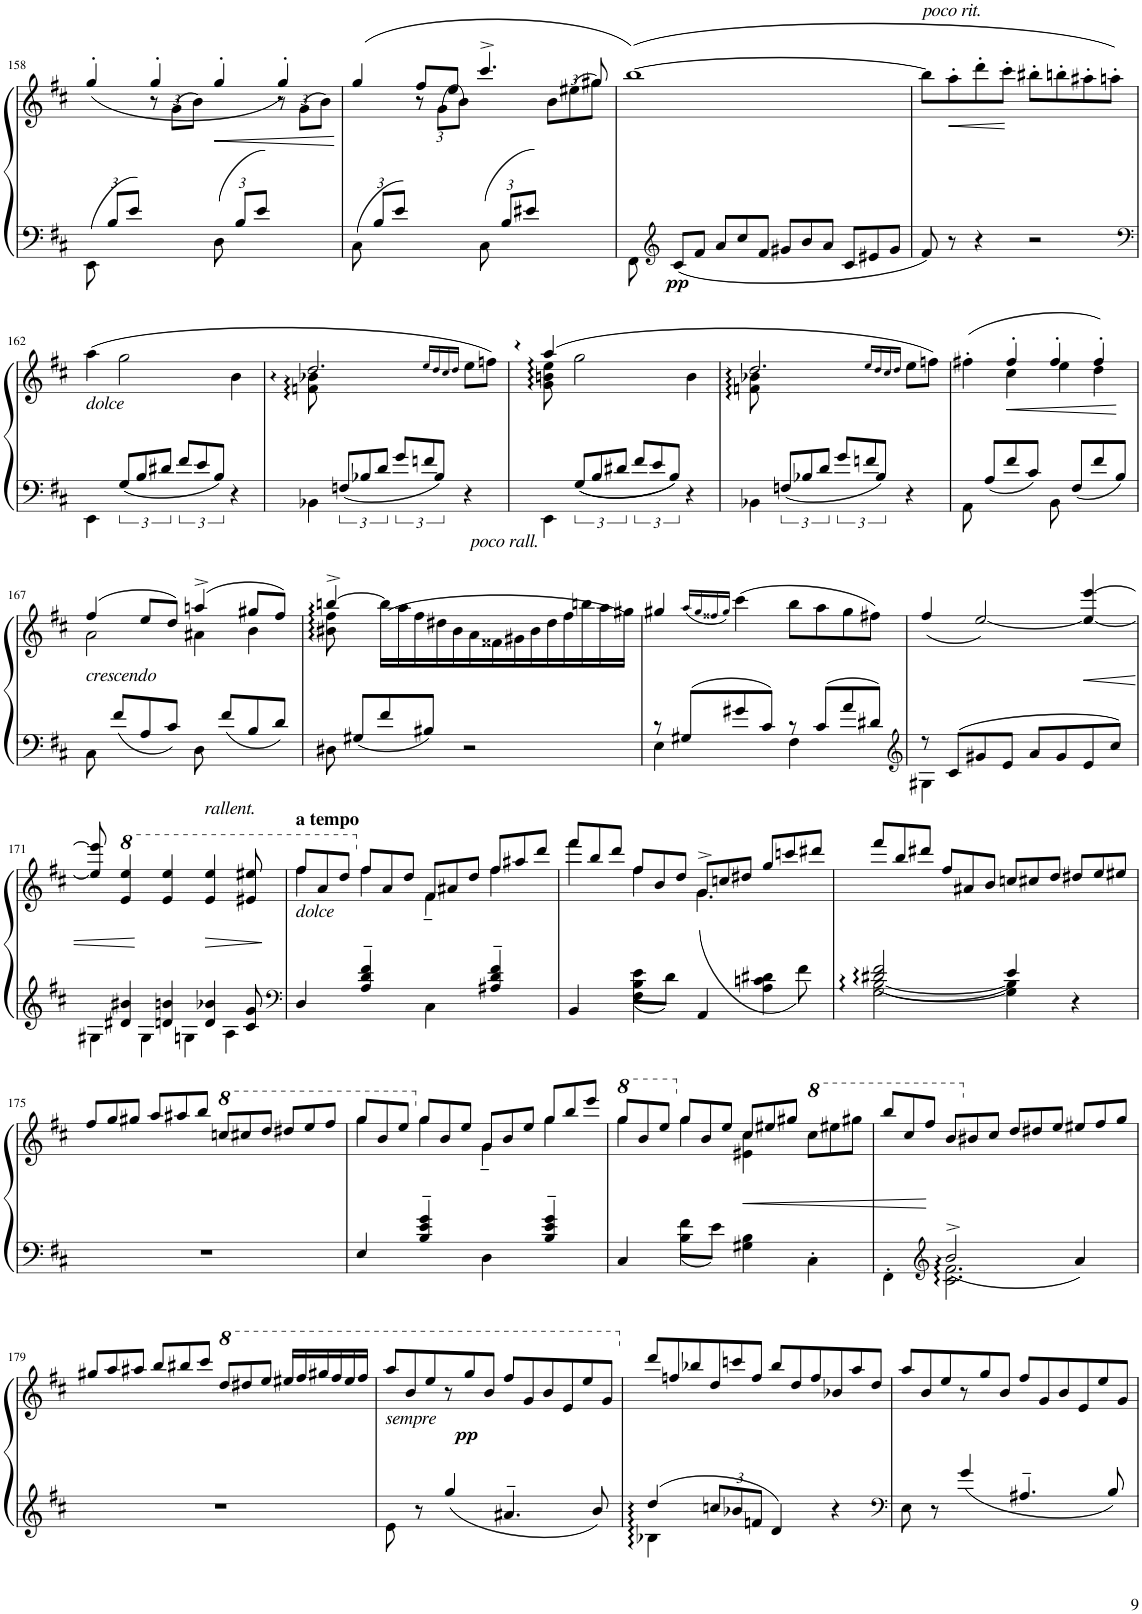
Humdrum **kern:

**kern	**kern	**dynam
*part1	*part1	*part1
*staff2	*staff1	*staff1/2
*I"Piano	*	*
*I'Pno.	*	*
!!LO:PB:g=z
*clefF4	*clefG2	*
*k[f#c#]	*k[f#c#]	*
*M4/4	*M4/4	*
*met(c)	*met(c)	*
*Xbrackettup	*	*
=158	=158	=158
*	*^	*
12EE\	(4gg'>/	3ryy	.
12B/L	.	.	.
12e/J	.	.	.
12r	4gg'>/	.	.
6ryy	.	(12g\L	.
.	.	12b\J)	.
!	!	!	!LO:HP:b
12D\	4gg'>/	3ryy	<
12B/L	.	.	.
12e/J	.	.	.
12r	4gg'>/)	.	.
6ryy	.	(12g\L	.
.	.	12b\J)	.
*	*v	*v	*
.	.	[
=159	=159	=159
*	*^	*
*	*	*^	*
12C#\	(4gg/	2.ryy	3ryy	.
12B/L	.	.	.	.
12e/J	.	.	.	.
12r	8ff#/L	.	.	.
24ryy	.	.	(12g\L	.
8ryy	8ee/J	.	.	.
.	.	.	12b\J)	.
12C#\	4.ccc#^>/	.	4ryy	.
12B/L	.	.	.	.
12e#X/J	.	.	.	.
*	*	*Xtuplet	*tuplet	*
*	*	*	*Xbrackettup	*
6ryy	.	12ryy	12b\L	.
.	.	12ryy	(12ee#X\	.
.	8ryy	.	.	.
12ryy	.	12gg#X/	12gg#\J)	.
*	*v	*v	*v	*
=160	=160	=160
*Xtuplet	*	*
12FF#\	([1bb)	.
*clefG2	*	*
!	!	!LO:DY:b=2
12c#/L	.	pp
12f#/J	.	.
12a/L	.	.
12cc#/	.	.
12f#/J	.	.
12g#X/L	.	.
12b/	.	.
12a/J	.	.
12c#/L	.	.
12e#X/	.	.
12g#/J	.	.
=161	=161	=161
!	!LO:TX:a:i:t=poco rit.	!
8f#/	8bb\L]	.
!	!	!LO:HP:b
8r	8aa'\	<
4r	8ddd'\	.
.	8ccc#'\J	.
2r	8bb#X'\L	[
.	8bbn'\	.
.	8aa#X'\	.
.	8aan'\J)	.
!!LO:LB:g=z
=162	=162	=162
*clefF4	*	*
!	!LO:TX:b:i:t=dolce	!
4EE\	(4aa\	.
*tuplet	*	*
*brackettup	*	*
12G/L	2gg\	.
12B/	.	.
12d#X/J	.	.
12f#/L	.	.
12e/	.	.
12B/J	.	.
4r	4b\	.
=163	=163	=163
*	*^	*
4BB-X\	2.dd/	8fn\ 8b-X\	.
.	.	2ryy	.
12Fn/L	.	.	.
12B-X/	.	.	.
12d/J	.	.	.
12g/L	.	.	.
12fn/	.	.	.
*	*	*Xtuplet	*
.	.	48.ee!/LL	.
.	.	48.dd!/	.
12B-/J	.	.	.
.	.	48.cc#!/	.
.	.	48.dd!/JJ	.
4r	8ee\L	4ryy	.
.	8ffn\J)	.	.
=164	=164	=164	=164
4EE\	(4aa/	8g\ 8bn\ 8ee\	.
.	.	2..ryy	.
12G/L	2gg\	.	.
12B/	.	.	.
12d#X/J	.	.	.
12f#/L	.	.	.
12e/	.	.	.
12B/J	.	.	.
4r	4b\	.	.
=165	=165	=165	=165
4BB-X\	2.dd/	8fn\ 8b-X\	.
.	.	2ryy	.
12Fn/L	.	.	.
12B-X/	.	.	.
12d/J	.	.	.
12g/L	.	.	.
12fn/	.	.	.
.	.	48.ee!/LL	.
.	.	48.dd!/	.
12B-/J	.	.	.
.	.	48.cc#!/	.
.	.	48.dd!/JJ	.
4r	8ee\L	4ryy	.
.	8ffn\J)	.	.
=166	=166	=166	=166
8AA\	(4ff#X'\	4ryy	.
8A/L	.	.	.
!	!	!	!LO:HP:b
8f#/	4ff#'/	4cc#\	<
8c#/J	.	.	.
8BB\	4ff#'/	4ee\	.
8F#/L	.	.	.
8f#/	4ff#'/)	4dd\	.
8B/J	.	.	.
*	*v	*v	*
.	.	[
!!LO:LB:g=z
=167	=167	=167
*	*^	*
!	!LO:TX:b:i:t=crescendo	!	!
8C#\	(4ff#/	2a\	.
8f#/L	.	.	.
8A/	8ee/L	.	.
8c#/J	8dd/J)	.	.
8D\	(4aan^/	4a#X\	.
8f#/L	.	.	.
8B/	8gg#X/L	4b\	.
8d/J	8ff#/J)	.	.
=168	=168	=168	=168
8D#X\	[4bbn^>/	8b#X\ 8ff#\	.
8G#X/L	.	2..ryy	.
8f#/	(56%3bb\LL]	.	.
.	56%3aa\	.	.
.	56%3ff#\	.	.
8B#X/J	.	.	.
.	56%3dd#X\	.	.
.	56%3b#\	.	.
2r	.	.	.
!	!LO:TX:a:i:t=poco rall.	!	!
.	56%3a\	.	.
.	56%3f##X\	.	.
.	56%3g#X\	.	.
.	56%3b#\	.	.
.	56%3dd#\	.	.
.	56%3ff#\	.	.
.	56%3bbn\	.	.
.	56%3aa\	.	.
.	56%3gg#X\JJ)	.	.
=169	=169	=169	=169
*^	*	*	*
8r	4E\	4gg#X/	8ryy	.
8G#X/L	.	.	(48.aa!/LL	.
.	.	.	48.gg#!/	.
.	.	.	48.ff##X!/	.
.	.	.	48.gg#!/JJ)	.
8g#X/	4ryy	(4ccc#\	4ryy	.
8c#/J	.	.	.	.
8r	4F#\	8bb\L	2ryy	.
8c#/L	.	8aa\	.	.
8a/	4ryy	8gg#\	.	.
8d#X/J	.	8ff#X\J)	.	.
*	*	*v	*v	*
=170	=170	=170	=170
*clefG2	*	*	*
8r	4G#X\	(4ff#/	.
8c#/L	.	.	.
8g#X/	2.ryy	[2ee/)	.
8e/J	.	.	.
8a/L	.	.	.
8g#/	.	.	.
!	!	!	!LO:HP:b
8e/	.	4ee/_ [4eee/	<
8cc#/J	.	.	.
!!LO:LB:g=z
=171	=171	=171	=171
4G#X\	8ryy	8ee/] 8eee/]	.
*	*	*8va	*
.	4d#X/ 4b#X/	4ee/ 4eee/	.
4G#\	.	.	.
.	4dn/ 4bn/	4ee/ 4eee/	.
4Gn\	.	.	.
!	!	!LO:TX:a:i:t=rallent.	!
!	!	!	!LO:HP:n=1:b
.	4d/ 4b-X/	4ee/ 4eee/	[ >
4A\	.	.	.
.	8c#/ 8g/	8ee#X/ 8eee#X/	.
*v	*v	*	*
.	.	]
=172	=172	=172
*clefF4	*	*
*	*^	*
!	!LO:TX:a:B:t=a tempo	!	!
!	!LO:TX:b:i:t=dolce	!	!
4D/	12fff#/L	4fff#\	.
.	12aa/	.	.
.	12ddd/J	.	.
*	*X8va	*	*
4A/~> 4d/~> 4f#/~>	12ff#/L	4ff#\	.
.	12a/	.	.
.	12dd/J	.	.
4C#\	12f#/L	4f#~\	.
.	12a#X/	.	.
.	12dd/J	.	.
4A#X/~> 4d/~> 4f#/~>	12ff#/L	4ff#\	.
.	12aa#X/	.	.
.	12ddd/J	.	.
=173	=173	=173	=173
*^	*	*	*
*	*^	*	*	*
2..ryy	4BB/	4ryy	12fff#/L	4fff#\	.
.	.	.	12bb/	.	.
.	.	.	12ddd/J	.	.
.	4F#\ 4B\	8e\L	12ff#/L	4ff#\	.
.	.	.	12b/	.	.
.	.	8d\J	.	.	.
.	.	.	12dd/J	.	.
.	4AA/	2ryy	12g^/L	(4.g\	.
.	.	.	12ccn/	.	.
.	.	.	12dd#X/J	.	.
.	4A\ 4cn\ 4d#X\	.	12gg/L	.	.
.	.	.	12cccn/	.	.
8f#\)	.	.	.	8ryy	.
.	.	.	12ddd#X/J	.	.
*	*v	*v	*	*	*
*	*	*v	*v	*
=174	=174	=174	=174
[2G\ [2B\	2d#X/ 2f#/	12fff#/L	.
.	.	12bb/	.
.	.	12ddd#X/J	.
.	.	12ff#/L	.
.	.	12a#X/	.
.	.	12b/J	.
4G\] 4B\]	4e/	12ccn/L	.
.	.	12cc#X/	.
.	.	12dd/J	.
4r	4ryy	12dd#X/L	.
.	.	12ee/	.
.	.	12ee#X/J	.
*v	*v	*	*
!!LO:LB:g=z
=175	=175	=175
1r	12ff#/L	.
.	12gg/	.
.	12gg#X/J	.
.	12aa/L	.
.	12aa#X/	.
.	12bb/J	.
*	*8va	*
.	12cccn/L	.
.	12ccc#X/	.
.	12ddd/J	.
.	12ddd#X/L	.
.	12eee/	.
.	12fff#/J	.
=176	=176	=176
*	*^	*
4E/	12ggg/L	4ggg\	.
.	12bb/	.	.
.	12eee/J	.	.
*	*X8va	*	*
4B/~> 4e/~> 4g/~>	12gg/L	4gg\	.
.	12b/	.	.
.	12ee/J	.	.
4D\	12g/L	4g~\	.
.	12b/	.	.
.	12ee/J	.	.
4B/~> 4e/~> 4g/~>	12gg/L	4gg\	.
.	12bb/	.	.
.	12eee/J	.	.
=177	=177	=177	=177
*^	*	*	*
*	*	*8va	*	*
4C#/	4ryy	12ggg/L	4ggg\	.
.	.	12bb/	.	.
.	.	12eee/J	.	.
*	*	*X8va	*	*
4B\	8f#\L	12gg/L	4gg\	.
.	.	12b/	.	.
.	8e\J	.	.	.
.	.	12ee/J	.	.
!	!	!	!	!LO:HP:b
4G#X\ 4B\	2ryy	12cc#/L	4e#X\ 4cc#\	<
.	.	12ee#X/	.	.
.	.	12gg#X/J	.	.
*	*	*8va	*	*
4C#'>\	.	12ccc#\L	4ryy	.
.	.	12eee#X\	.	.
.	.	12ggg#X\J	.	.
*	*	*v	*v	*
=178	=178	=178	=178
4FF#'>\	4ryy	12bbb/L	.
.	.	12ccc#/	.
.	.	12fff#/J	[
*clefG2	*	*	*
2.c#\ 2.f#\	2b^/	12bb/L	.
*	*	*X8va	*
.	.	12b#X/	.
.	.	12cc#/J	.
.	.	12dd/L	.
.	.	12dd#X/	.
.	.	12ee/J	.
.	4a/	12ee#X/L	.
.	.	12ff#/	.
.	.	12gg/J	.
*v	*v	*	*
!!LO:LB:g=z
=179	=179	=179
1r	12gg#X/L	.
.	12aa/	.
.	12aa#X/J	.
.	12bb/L	.
.	12bb#X/	.
.	12ccc#/J	.
*	*8va	*
.	12ddd/L	.
.	12ddd#X/	.
.	12eee/J	.
.	24eee#X/LL	.
.	24fff#/	.
.	24ggg#X/	.
.	24fff#/	.
.	24eee#/	.
.	24fff#/JJ	.
=180	=180	=180
!	!LO:TX:b:i:t=sempre	!
!	!	!LO:DY:b
8e\	12aaa/L	pp
.	12bb/	.
8r	.	.
.	12eee/	.
4gg/	12r	.
.	12ggg/	.
.	12bb/J	.
4.a#X~>/	12fff#/L	.
.	12gg/	.
.	12bb/	.
.	12ee/	.
.	12eee/	.
8b/	.	.
.	12gg/J	.
=181	=181	=181
*^	*	*
*	*	*X8va	*
4dd/	4B-X\	12ddd/L	.
.	.	12ffn/	.
.	.	12bb-X/	.
*Xbrackettup	*	*	*
12ccn/L	2.ryy	12dd/	.
12b-X/	.	12cccn/	.
12fn/J	.	12ff/J	.
4d/	.	12bb-/L	.
.	.	12dd/	.
.	.	12ff/	.
4r	.	12b-X/	.
.	.	12aa/	.
.	.	12dd/J	.
*v	*v	*	*
=182	=182	=182
*clefF4	*	*
8E\	12aa/L	.
.	12b/	.
8r	.	.
.	12ee/	.
4g/	12r	.
.	12gg/	.
.	12b/J	.
4.A#X~>/	12ff#/L	.
.	12g/	.
.	12b/	.
.	12e/	.
.	12ee/	.
8B/	.	.
.	12g/J	.
=	=	=
*-	*-	*-
